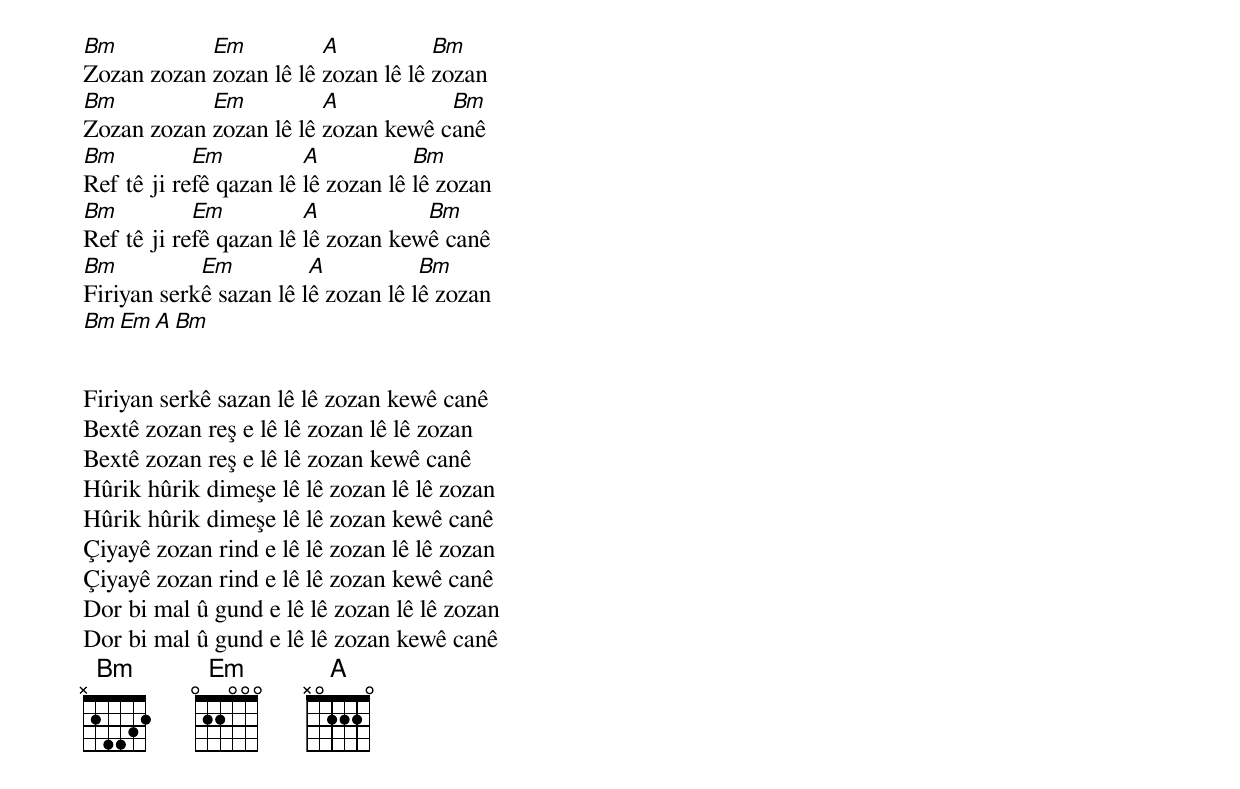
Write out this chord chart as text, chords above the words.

Bm          Em          A           Bm
Zozan zozan zozan lê lê zozan lê lê zozan
Bm          Em          A           Bm
Zozan zozan zozan lê lê zozan kewê canê
Bm          Em          A           Bm
Ref tê ji refê qazan lê lê zozan lê lê zozan
Bm          Em          A           Bm
Ref tê ji refê qazan lê lê zozan kewê canê
Bm          Em          A           Bm
Firiyan serkê sazan lê lê zozan lê lê zozan
Bm          Em          A           Bm


Firiyan serkê sazan lê lê zozan kewê canê
Bextê zozan reş e lê lê zozan lê lê zozan
Bextê zozan reş e lê lê zozan kewê canê
Hûrik hûrik dimeşe lê lê zozan lê lê zozan
Hûrik hûrik dimeşe lê lê zozan kewê canê
Çiyayê zozan rind e lê lê zozan lê lê zozan
Çiyayê zozan rind e lê lê zozan kewê canê
Dor bi mal û gund e lê lê zozan lê lê zozan
Dor bi mal û gund e lê lê zozan kewê canê
